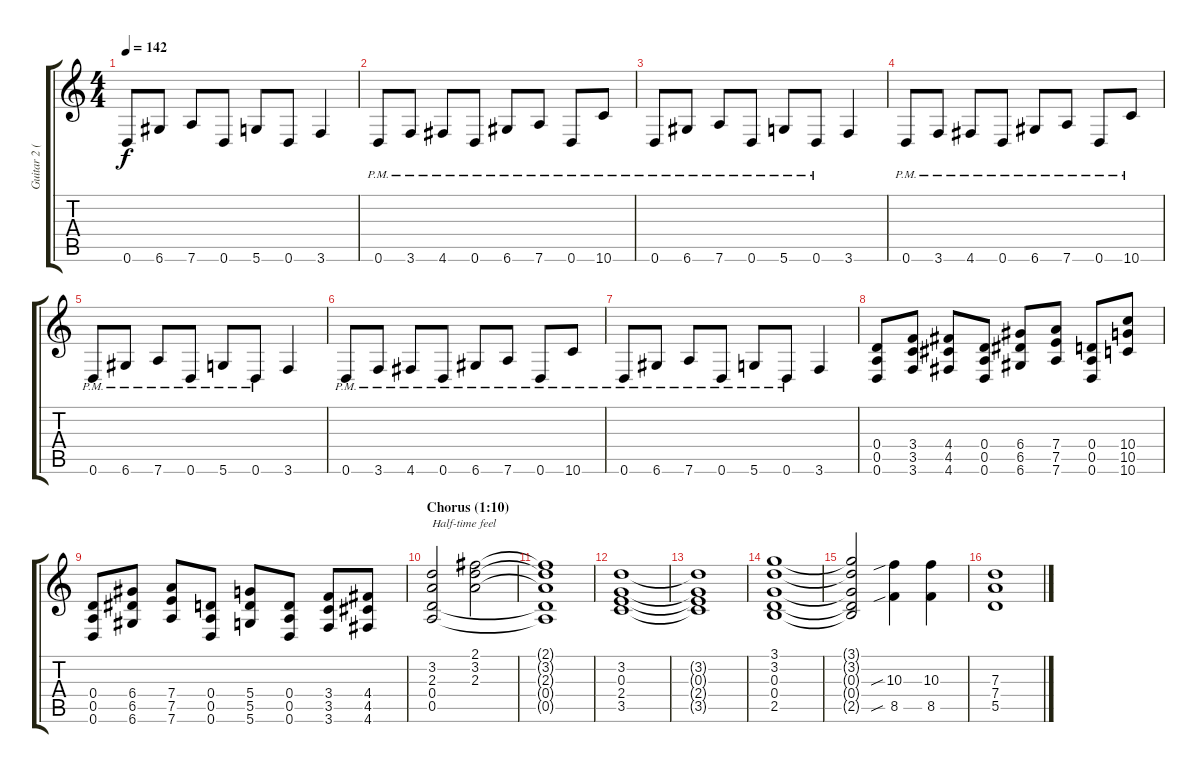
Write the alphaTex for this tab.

\track ("Guitar 2 (Dave Kushner)" "Guitar 2 (") {instrument overdrivenguitar}
\staff {score tabs}
\tuning (E4 B3 G3 D3 A2 D2) {hide}
\ts (4 4)
\tempo 142
\clef g2
\ks c
0.6.8{dy f} 6.6.8 7.6.8 0.6.8 5.6.8 0.6.8 3.6.4 |
0.6{pm}.8 3.6{pm}.8 4.6{pm}.8 0.6{pm}.8 6.6{pm}.8 7.6{pm}.8 0.6{pm}.8 10.6{pm}.8 |
0.6{pm}.8 6.6{pm}.8 7.6{pm}.8 0.6{pm}.8 5.6{pm}.8 0.6{pm}.8 3.6.4 |
0.6{pm}.8 3.6{pm}.8 4.6{pm}.8 0.6{pm}.8 6.6{pm}.8 7.6{pm}.8 0.6{pm}.8 10.6{pm}.8 |
0.6{pm}.8 6.6{pm}.8 7.6{pm}.8 0.6{pm}.8 5.6{pm}.8 0.6{pm}.8 3.6.4 |
0.6{pm}.8 3.6{pm}.8 4.6{pm}.8 0.6{pm}.8 6.6{pm}.8 7.6{pm}.8 0.6{pm}.8 10.6{pm}.8 |
0.6{pm}.8 6.6{pm}.8 7.6{pm}.8 0.6{pm}.8 5.6{pm}.8 0.6{pm}.8 3.6.4 |
(0.4 0.5 0.6).8 (3.4 3.5 3.6).8 (4.4 4.5 4.6).8 (0.4 0.5 0.6).8 (6.4 6.5 6.6).8 (7.4 7.5 7.6).8 (0.4 0.5 0.6).8 (10.4 10.5 10.6).8 |
(0.4 0.5 0.6).8 (6.4 6.5 6.6).8 (7.4 7.5 7.6).8 (0.4 0.5 0.6).8 (5.4 5.5 5.6).8 (0.4 0.5 0.6).8 (3.4 3.5 3.6).8 (4.4 4.5 4.6).8 |
\section ("" "Chorus (1:10)")
(3.2 2.3 0.4 0.5).2{txt "Half-time feel"} (2.1 3.2 2.3).2 |
(2.1{t} 3.2{t} 2.3{t} 0.4{t} 0.5{t}).1 |
(3.2 0.3 2.4 3.5).1 |
(3.2{t} 0.3{t} 2.4{t} 3.5{t}).1 |
(3.1 3.2 0.3 0.4 2.5).1 |
(3.1{t} 3.2{t} 0.3{t} 0.4{t} 2.5{t}).2 (10.3{sib} 8.5{sib}).4 (10.3 8.5).4 |
(7.3 7.4 5.5).1
